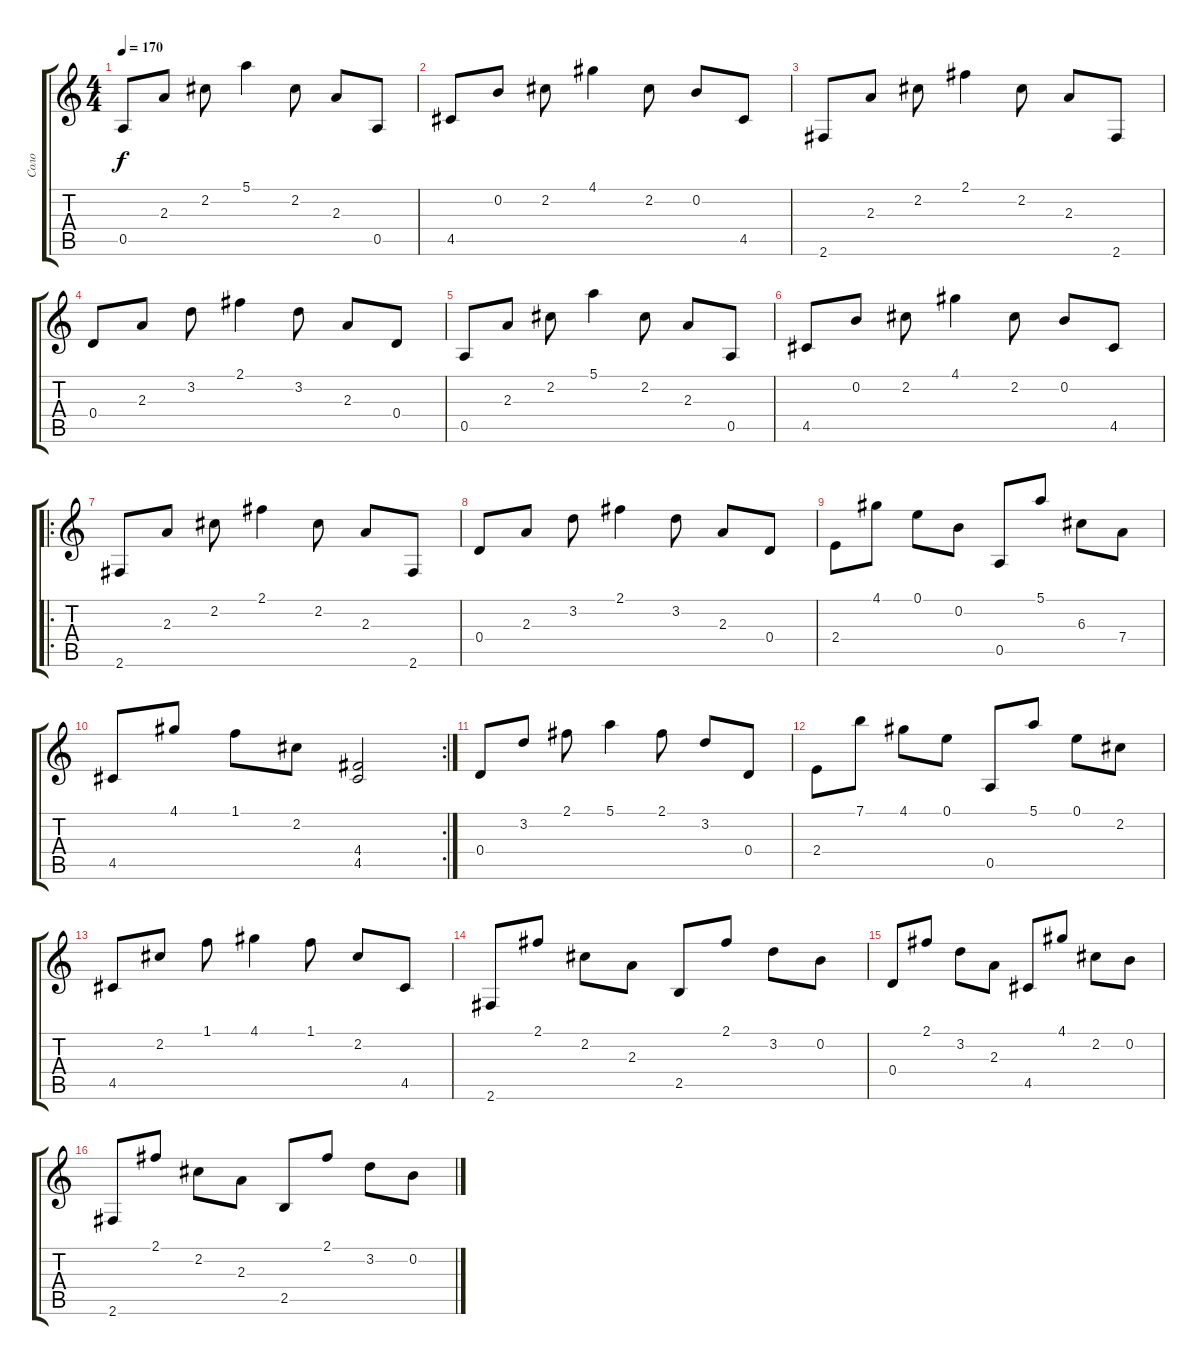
\track ("Соло" "Соло") {instrument distortionguitar}
\staff {score tabs}
\tuning (E4 B3 G3 D3 A2 E2) {hide}
\ts (4 4)
\tempo 170
\clef g2
\ks c
0.5.8{dy f} 2.3.8 2.2.8 5.1.4 2.2.8 2.3.8 0.5.8 |
4.5.8 0.2.8 2.2.8 4.1.4 2.2.8 0.2.8 4.5.8 |
2.6.8 2.3.8 2.2.8 2.1.4 2.2.8 2.3.8 2.6.8 |
0.4.8 2.3.8 3.2.8 2.1.4 3.2.8 2.3.8 0.4.8 |
0.5.8 2.3.8 2.2.8 5.1.4 2.2.8 2.3.8 0.5.8 |
4.5.8 0.2.8 2.2.8 4.1.4 2.2.8 0.2.8 4.5.8 |
\ro
2.6.8 2.3.8 2.2.8 2.1.4 2.2.8 2.3.8 2.6.8 |
0.4.8 2.3.8 3.2.8 2.1.4 3.2.8 2.3.8 0.4.8 |
2.4.8 4.1.8 0.1.8 0.2.8 0.5.8 5.1.8 6.3.8 7.4.8 |
\rc 2
4.5.8 4.1.8 1.1.8 2.2.8 (4.4 4.5).2 |
0.4.8 3.2.8 2.1.8 5.1.4 2.1.8 3.2.8 0.4.8 |
2.4.8 7.1.8 4.1.8 0.1.8 0.5.8 5.1.8 0.1.8 2.2.8 |
4.5.8 2.2.8 1.1.8 4.1.4 1.1.8 2.2.8 4.5.8 |
2.6.8 2.1.8 2.2.8 2.3.8 2.5.8 2.1.8 3.2.8 0.2.8 |
0.4.8 2.1.8 3.2.8 2.3.8 4.5.8 4.1.8 2.2.8 0.2.8 |
2.6.8 2.1.8 2.2.8 2.3.8 2.5.8 2.1.8 3.2.8 0.2.8
